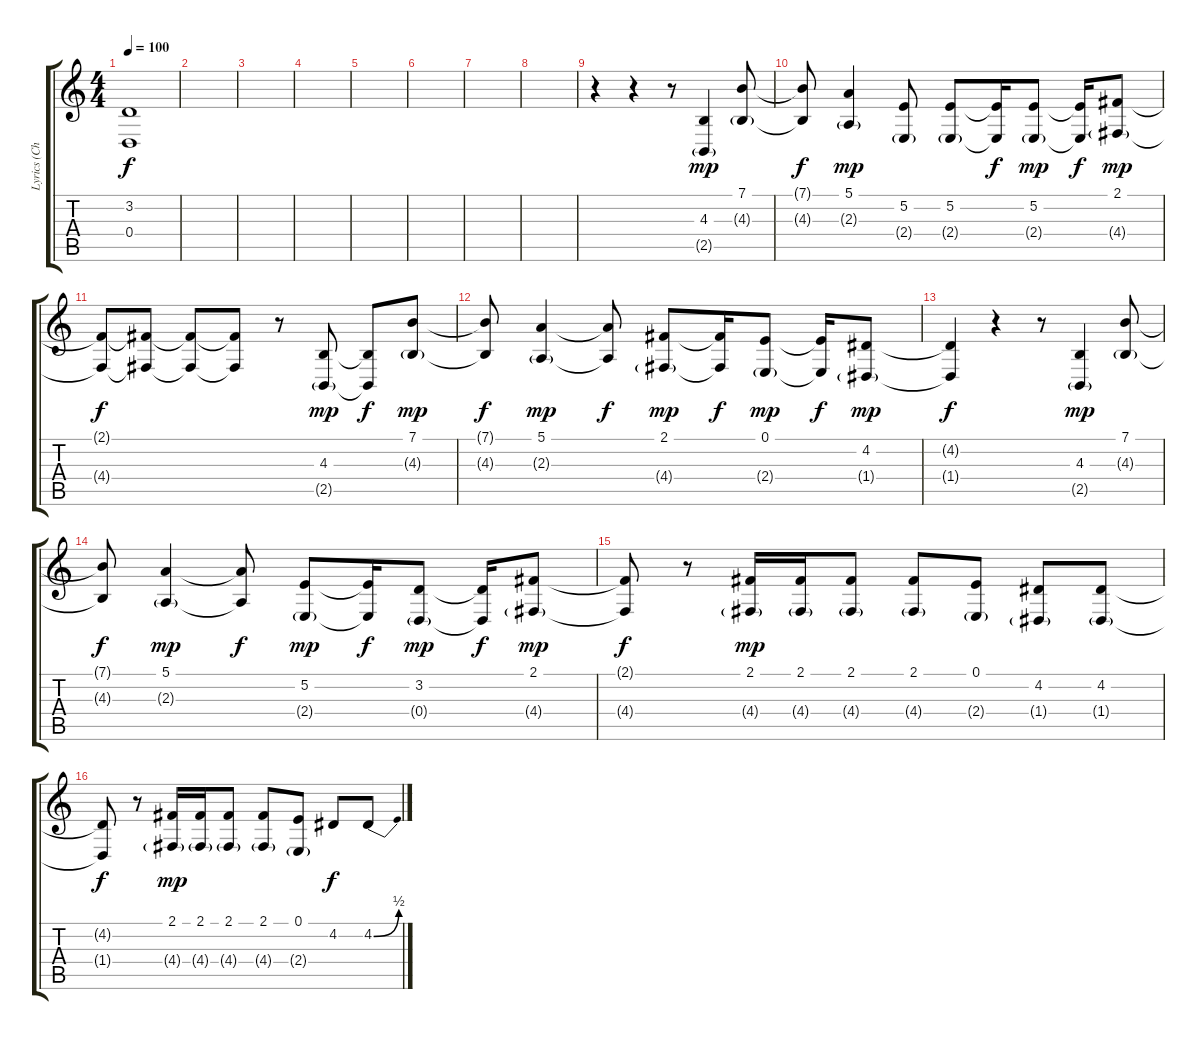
\track ("Lyrics (Chester)" "Lyrics (Ch") {instrument englishhorn}
\staff {score tabs}
\tuning (E4 B3 G3 D3 A2 E2) {hide}
\ts (4 4)
\tempo 100
\clef g2
\ks c
(3.2{t} 0.4{t}).1{dy f} |
|
|
|
|
|
|
|
r.4 r.4 r.8 (4.3 2.5{g}).4{dy mp} (7.1 4.3{g}).8 |
(7.1{t} 4.3{t}).8{dy f} (5.1 2.3{g}).4{dy mp} (5.2 2.4{g}).8 (5.2 2.4{g}).8 (5.2{t} 2.4{t}).16{dy f} (5.2 2.4{g}).8{dy mp} (5.2{t} 2.4{t}).16{dy f} (2.1 4.4{g}).8{dy mp} |
(2.1{t} 4.4{t}).8{dy f} (2.1{t} 4.4{t}).8 (2.1{t} 4.4{t}).8 (2.1{t} 4.4{t}).8 r.8 (4.3 2.5{g}).8{dy mp} (4.3{t} 2.5{t}).8{dy f} (7.1 4.3{g}).8{dy mp} |
(7.1{t} 4.3{t}).8{dy f} (5.1 2.3{g}).4{dy mp} (5.1{t} 2.3{t}).8{dy f} (2.1 4.4{g}).8{dy mp} (2.1{t} 4.4{t}).16{dy f} (0.1 2.4{g}).8{dy mp} (0.1{t} 2.4{t}).16{dy f} (4.2 1.4{g}).8{dy mp} |
(4.2{t} 1.4{t}).4{dy f} r.4 r.8 (4.3 2.5{g}).4{dy mp} (7.1 4.3{g}).8 |
(7.1{t} 4.3{t}).8{dy f} (5.1 2.3{g}).4{dy mp} (5.1{t} 2.3{t}).8{dy f} (5.2 2.4{g}).8{dy mp} (5.2{t} 2.4{t}).16{dy f} (3.2 0.4{g}).8{dy mp} (3.2{t} 0.4{t}).16{dy f} (2.1 4.4{g}).8{dy mp} |
(2.1{t} 4.4{t}).8{dy f} r.8 (2.1 4.4{g}).16{dy mp} (2.1 4.4{g}).16 (2.1 4.4{g}).8 (2.1 4.4{g}).8 (0.1 2.4{g}).8 (4.2 1.4{g}).8 (4.2 1.4{g}).8 |
(4.2{t} 1.4{t}).8{dy f} r.8 (2.1 4.4{g}).16{dy mp} (2.1 4.4{g}).16 (2.1 4.4{g}).8 (2.1 4.4{g}).8 (0.1 2.4{g}).8 4.2.8{dy f} 4.2{be (bend 0 0 60 2)}.8
